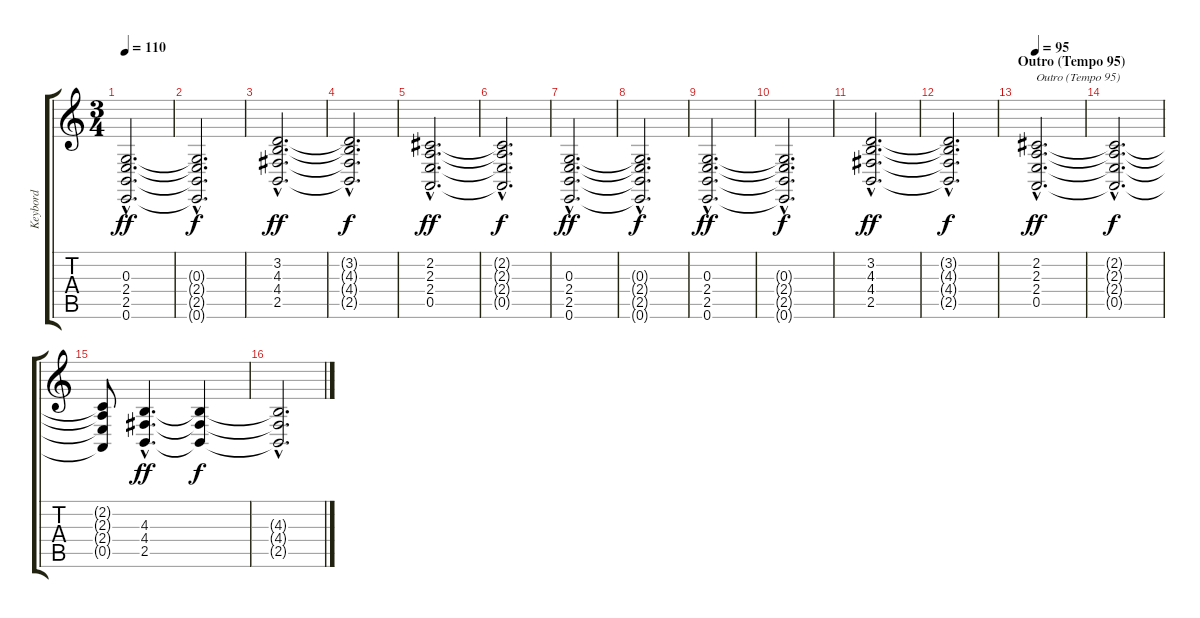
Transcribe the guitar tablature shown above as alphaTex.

\track ("Keybord" "Keybord") {instrument synthstrings1}
\staff {score tabs}
\tuning (E4 B3 G3 D3 A2 E2) {hide}
\ts (3 4)
\tempo 110
\clef g2
\ks c
(0.3{hac} 2.4{hac} 2.5{hac} 0.6{hac}).2{d dy ff} |
(0.3{hac t} 2.4{hac t} 2.5{hac t} 0.6{hac t}).2{d dy f} |
(3.2{hac} 4.3{hac} 4.4{hac} 2.5{hac}).2{d dy ff} |
(3.2{hac t} 4.3{hac t} 4.4{hac t} 2.5{hac t}).2{d dy f} |
(2.2{hac} 2.3{hac} 2.4{hac} 0.5{hac}).2{d dy ff} |
(2.2{hac t} 2.3{hac t} 2.4{hac t} 0.5{hac t}).2{d dy f} |
(0.3{hac} 2.4{hac} 2.5{hac} 0.6{hac}).2{d dy ff} |
(0.3{hac t} 2.4{hac t} 2.5{hac t} 0.6{hac t}).2{d dy f} |
(0.3{hac} 2.4{hac} 2.5{hac} 0.6{hac}).2{d dy ff} |
(0.3{hac t} 2.4{hac t} 2.5{hac t} 0.6{hac t}).2{d dy f} |
(3.2{hac} 4.3{hac} 4.4{hac} 2.5{hac}).2{d dy ff} |
(3.2{hac t} 4.3{hac t} 4.4{hac t} 2.5{hac t}).2{d dy f} |
\section ("" "Outro (Tempo 95)")
\tempo 95
(2.2{hac} 2.3{hac} 2.4{hac} 0.5{hac}).2{d txt "Outro (Tempo 95)" dy ff volume 5} |
(2.2{hac t} 2.3{hac t} 2.4{hac t} 0.5{hac t}).2{d dy f} |
(2.2{t} 2.3{t} 2.4{t} 0.5{t}).8 (4.3{hac} 4.4{hac} 2.5{hac}).4{d dy ff} (4.3{t} 4.4{t} 2.5{t}).4{dy f} |
(4.3{hac t} 4.4{hac t} 2.5{hac t}).2{d}
